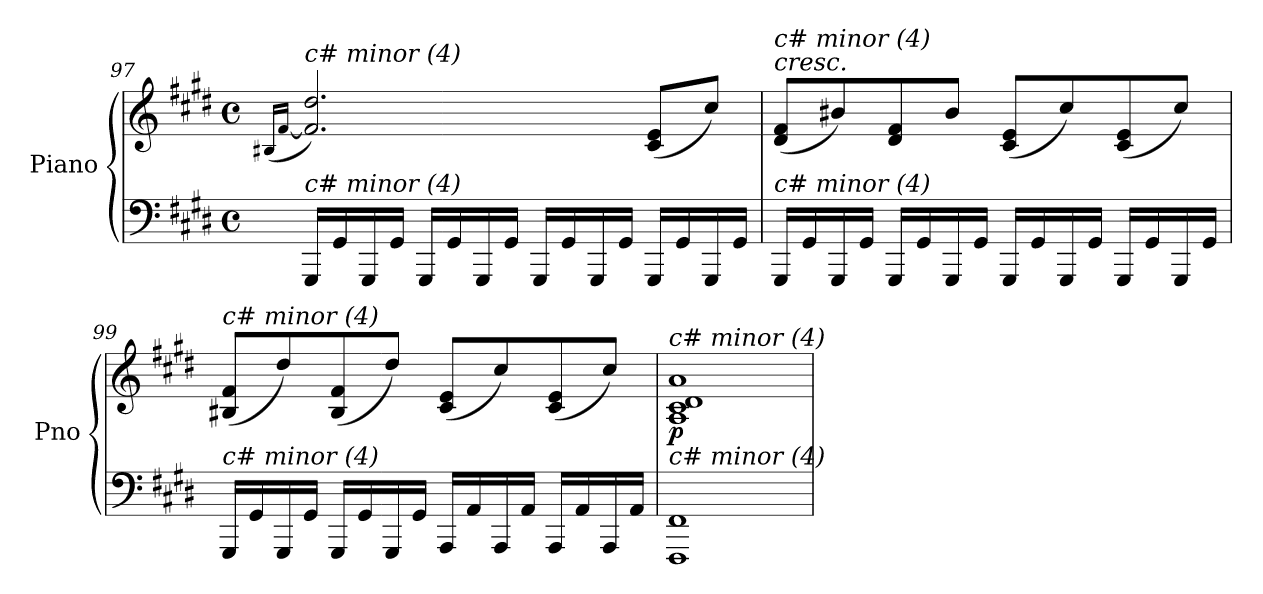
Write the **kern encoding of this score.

**kern	**kern	**dynam
*part1	*part1	*part1
*staff2	*staff1	*staff1/2
*I"Piano	*	*
*I'Pno	*	*
!!LO:LB:g=z
*clefF4	*clefG2	*
*k[f#c#g#d#]	*k[f#c#g#d#]	*
*M4/4	*M4/4	*
*met(c)	*met(c)	*
=97	=97	=97
.	(>16qB#X/LL	.
.	[16qf#/JJ	.
!	!LO:TX:i:t=c# minor (4)	!
!LO:TX:i:t=c# minor (4)	!	!
16GGG#/LL	2.f#/] 2.dd#/)	.
16GG#/	.	.
16GGG#/	.	.
16GG#/JJ	.	.
16GGG#/LL	.	.
16GG#/	.	.
16GGG#/	.	.
16GG#/JJ	.	.
16GGG#/LL	.	.
16GG#/	.	.
16GGG#/	.	.
16GG#/JJ	.	.
16GGG#/LL	(8c#/ 8e/L	.
16GG#/	.	.
16GGG#/	8cc#/J)	.
16GG#/JJ	.	.
=98	=98	=98
!	!LO:TX:a:i:t=cresc.	!
!	!LO:TX:i:t=c# minor (4)	!
!LO:TX:i:t=c# minor (4)	!	!
16GGG#/LL	(8d#/ 8f#/L	.
16GG#/	.	.
16GGG#/	8b#X/)	.
16GG#/JJ	.	.
16GGG#/LL	8d#/ 8f#/	.
16GG#/	.	.
16GGG#/	8b#/J	.
16GG#/JJ	.	.
16GGG#/LL	(8c#/ 8e/L	.
16GG#/	.	.
16GGG#/	8cc#/)	.
16GG#/JJ	.	.
16GGG#/LL	(8c#/ 8e/	.
16GG#/	.	.
16GGG#/	8cc#/J)	.
16GG#/JJ	.	.
=99	=99	=99
!	!LO:TX:i:t=c# minor (4)	!
!LO:TX:i:t=c# minor (4)	!	!
16GGG#/LL	(8B#X/ 8f#/L	.
16GG#/	.	.
16GGG#/	8dd#/)	.
16GG#/JJ	.	.
16GGG#/LL	(8B#/ 8f#/	.
16GG#/	.	.
16GGG#/	8dd#/J)	.
16GG#/JJ	.	.
!	!	!LO:DY:a=2
16AAA/LL	(8c#/ 8e/L	other-dynamics
16AA/	.	.
16AAA/	8cc#/)	.
16AA/JJ	.	.
16AAA/LL	(8c#/ 8e/	.
16AA/	.	.
16AAA/	8cc#/J)	.
16AA/JJ	.	.
!!LO:LB:g=z
=100	=100	=100
!	!LO:TX:i:t=c# minor (4)	!
!LO:TX:i:t=c# minor (4)	!	!
!	!	!LO:DY:b
1FFF# 1FF#	1A 1c# 1d# 1a	p
=	=	=
*-	*-	*-
